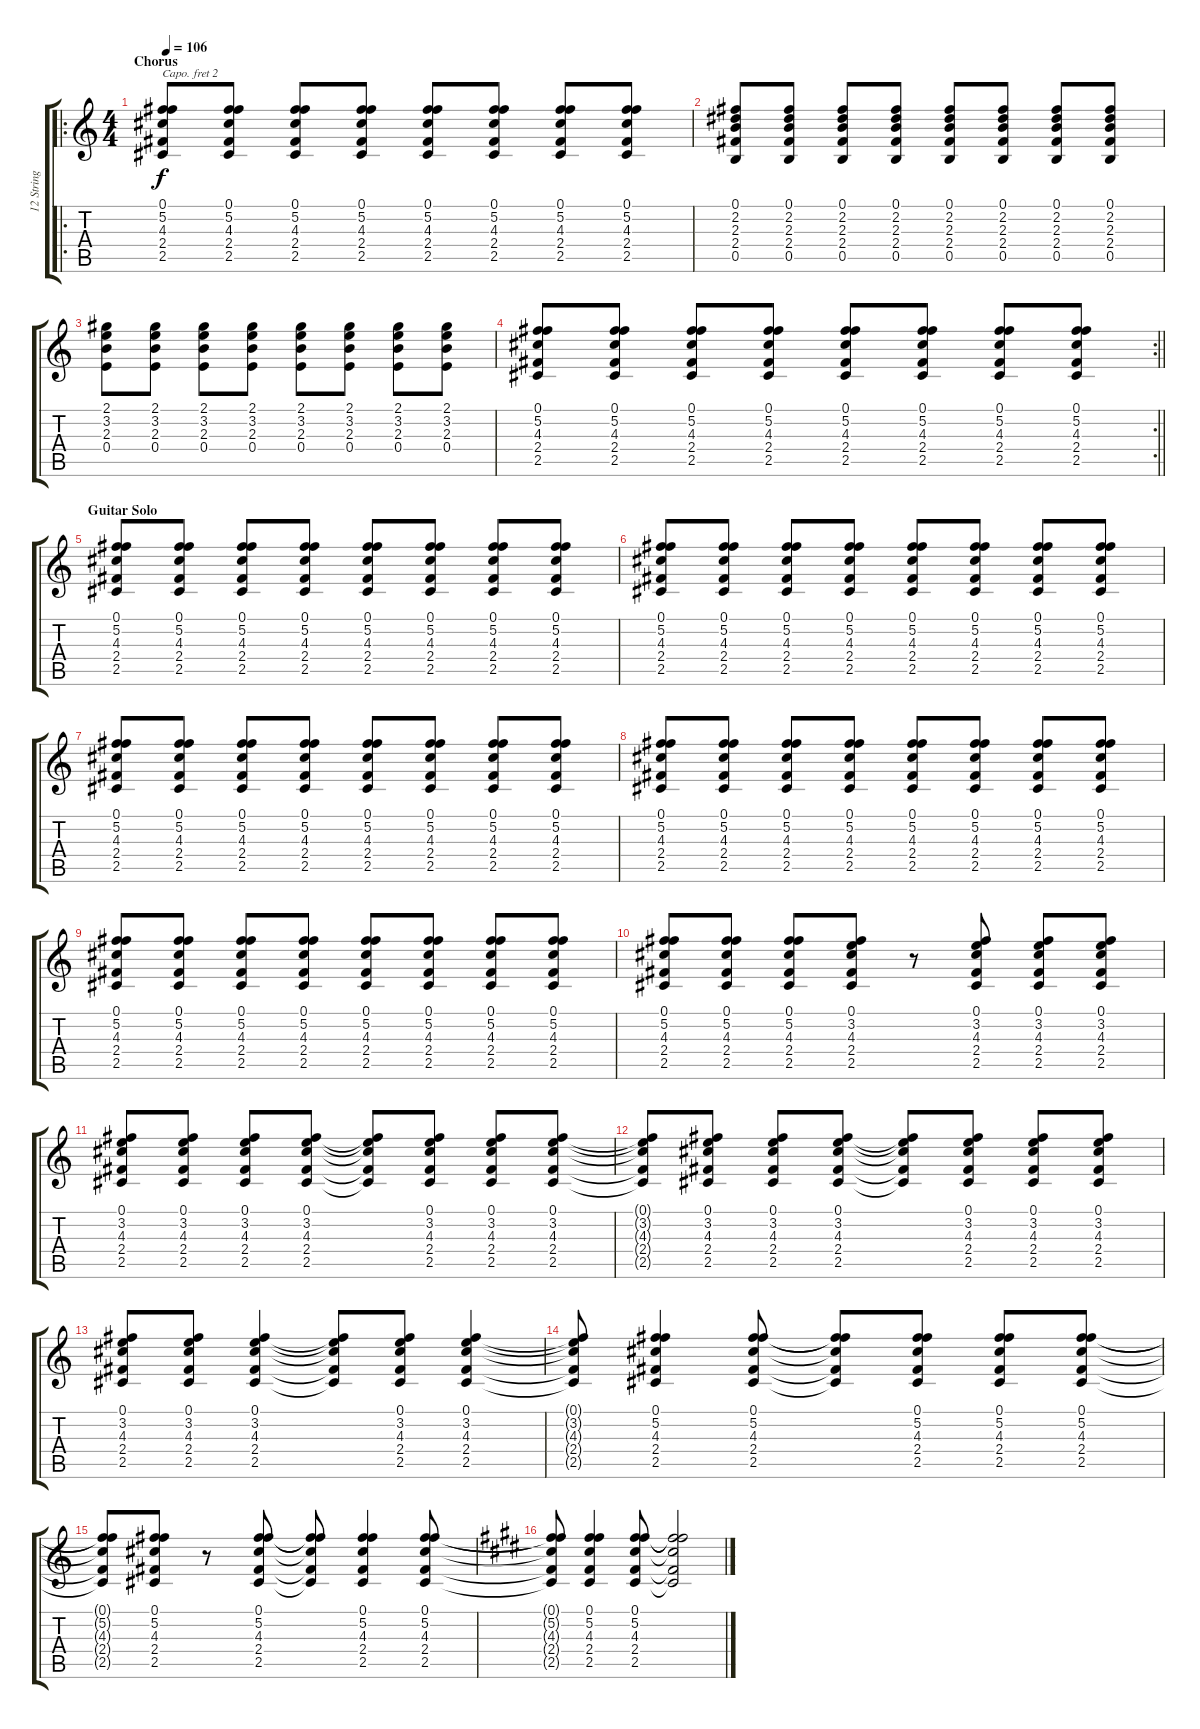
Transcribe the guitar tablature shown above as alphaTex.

\track ("12 String Gtr. [Lightfoot]" "12 String ") {instrument acousticguitarsteel}
\staff {score tabs}
\capo 2
\tuning (E4 B3 G3 D3 A2 E2) {hide}
\ro
\ts (4 4)
\section ("" "Chorus")
\tempo 106
\clef g2
\ks c
(0.1 5.2 4.3 2.4 2.5).8{dy f} (0.1 5.2 4.3 2.4 2.5).8 (0.1 5.2 4.3 2.4 2.5).8 (0.1 5.2 4.3 2.4 2.5).8 (0.1 5.2 4.3 2.4 2.5).8 (0.1 5.2 4.3 2.4 2.5).8 (0.1 5.2 4.3 2.4 2.5).8 (0.1 5.2 4.3 2.4 2.5).8 |
(0.1 2.2 2.3 2.4 0.5).8 (0.1 2.2 2.3 2.4 0.5).8 (0.1 2.2 2.3 2.4 0.5).8 (0.1 2.2 2.3 2.4 0.5).8 (0.1 2.2 2.3 2.4 0.5).8 (0.1 2.2 2.3 2.4 0.5).8 (0.1 2.2 2.3 2.4 0.5).8 (0.1 2.2 2.3 2.4 0.5).8 |
(2.1 3.2 2.3 0.4).8 (2.1 3.2 2.3 0.4).8 (2.1 3.2 2.3 0.4).8 (2.1 3.2 2.3 0.4).8 (2.1 3.2 2.3 0.4).8 (2.1 3.2 2.3 0.4).8 (2.1 3.2 2.3 0.4).8 (2.1 3.2 2.3 0.4).8 |
\rc 2
\barLineRight lightlight
(0.1 5.2 4.3 2.4 2.5).8 (0.1 5.2 4.3 2.4 2.5).8 (0.1 5.2 4.3 2.4 2.5).8 (0.1 5.2 4.3 2.4 2.5).8 (0.1 5.2 4.3 2.4 2.5).8 (0.1 5.2 4.3 2.4 2.5).8 (0.1 5.2 4.3 2.4 2.5).8 (0.1 5.2 4.3 2.4 2.5).8 |
\section ("" "Guitar Solo")
(0.1 5.2 4.3 2.4 2.5).8 (0.1 5.2 4.3 2.4 2.5).8 (0.1 5.2 4.3 2.4 2.5).8 (0.1 5.2 4.3 2.4 2.5).8 (0.1 5.2 4.3 2.4 2.5).8 (0.1 5.2 4.3 2.4 2.5).8 (0.1 5.2 4.3 2.4 2.5).8 (0.1 5.2 4.3 2.4 2.5).8 |
(0.1 5.2 4.3 2.4 2.5).8 (0.1 5.2 4.3 2.4 2.5).8 (0.1 5.2 4.3 2.4 2.5).8 (0.1 5.2 4.3 2.4 2.5).8 (0.1 5.2 4.3 2.4 2.5).8 (0.1 5.2 4.3 2.4 2.5).8 (0.1 5.2 4.3 2.4 2.5).8 (0.1 5.2 4.3 2.4 2.5).8 |
(0.1 5.2 4.3 2.4 2.5).8 (0.1 5.2 4.3 2.4 2.5).8 (0.1 5.2 4.3 2.4 2.5).8 (0.1 5.2 4.3 2.4 2.5).8 (0.1 5.2 4.3 2.4 2.5).8 (0.1 5.2 4.3 2.4 2.5).8 (0.1 5.2 4.3 2.4 2.5).8 (0.1 5.2 4.3 2.4 2.5).8 |
(0.1 5.2 4.3 2.4 2.5).8 (0.1 5.2 4.3 2.4 2.5).8 (0.1 5.2 4.3 2.4 2.5).8 (0.1 5.2 4.3 2.4 2.5).8 (0.1 5.2 4.3 2.4 2.5).8 (0.1 5.2 4.3 2.4 2.5).8 (0.1 5.2 4.3 2.4 2.5).8 (0.1 5.2 4.3 2.4 2.5).8 |
(0.1 5.2 4.3 2.4 2.5).8 (0.1 5.2 4.3 2.4 2.5).8 (0.1 5.2 4.3 2.4 2.5).8 (0.1 5.2 4.3 2.4 2.5).8 (0.1 5.2 4.3 2.4 2.5).8 (0.1 5.2 4.3 2.4 2.5).8 (0.1 5.2 4.3 2.4 2.5).8 (0.1 5.2 4.3 2.4 2.5).8 |
(0.1 5.2 4.3 2.4 2.5).8 (0.1 5.2 4.3 2.4 2.5).8 (0.1 5.2 4.3 2.4 2.5).8 (0.1 3.2 4.3 2.4 2.5).8 r.8 (0.1 3.2 4.3 2.4 2.5).8 (0.1 3.2 4.3 2.4 2.5).8 (0.1 3.2 4.3 2.4 2.5).8 |
(0.1 3.2 4.3 2.4 2.5).8 (0.1 3.2 4.3 2.4 2.5).8 (0.1 3.2 4.3 2.4 2.5).8 (0.1 3.2 4.3 2.4 2.5).8 (0.1{t} 3.2{t} 4.3{t} 2.4{t} 2.5{t}).8 (0.1 3.2 4.3 2.4 2.5).8 (0.1 3.2 4.3 2.4 2.5).8 (0.1 3.2 4.3 2.4 2.5).8 |
(0.1{t} 3.2{t} 4.3{t} 2.4{t} 2.5{t}).8 (0.1 3.2 4.3 2.4 2.5).8 (0.1 3.2 4.3 2.4 2.5).8 (0.1 3.2 4.3 2.4 2.5).8 (0.1{t} 3.2{t} 4.3{t} 2.4{t} 2.5{t}).8 (0.1 3.2 4.3 2.4 2.5).8 (0.1 3.2 4.3 2.4 2.5).8 (0.1 3.2 4.3 2.4 2.5).8 |
(0.1 3.2 4.3 2.4 2.5).8 (0.1 3.2 4.3 2.4 2.5).8 (0.1 3.2 4.3 2.4 2.5).4 (0.1{t} 3.2{t} 4.3{t} 2.4{t} 2.5{t}).8 (0.1 3.2 4.3 2.4 2.5).8 (0.1 3.2 4.3 2.4 2.5).4 |
(0.1{t} 3.2{t} 4.3{t} 2.4{t} 2.5{t}).8 (0.1 5.2 4.3 2.4 2.5).4 (0.1 5.2 4.3 2.4 2.5).8 (0.1{t} 5.2{t} 4.3{t} 2.4{t} 2.5{t}).8 (0.1 5.2 4.3 2.4 2.5).8 (0.1 5.2 4.3 2.4 2.5).8 (0.1 5.2 4.3 2.4 2.5).8 |
(0.1{t} 5.2{t} 4.3{t} 2.4{t} 2.5{t}).8 (0.1 5.2 4.3 2.4 2.5).8 r.8 (0.1 5.2 4.3 2.4 2.5).8 (0.1{t} 5.2{t} 4.3{t} 2.4{t} 2.5{t}).8 (0.1 5.2 4.3 2.4 2.5).4 (0.1 5.2 4.3 2.4 2.5).8 |
\ks e
(0.1{t} 5.2{t} 4.3{t} 2.4{t} 2.5{t}).8 (0.1 5.2 4.3 2.4 2.5).4 (0.1 5.2 4.3 2.4 2.5).8 (0.1{t} 5.2{t} 4.3{t} 2.4{t} 2.5{t}).2
